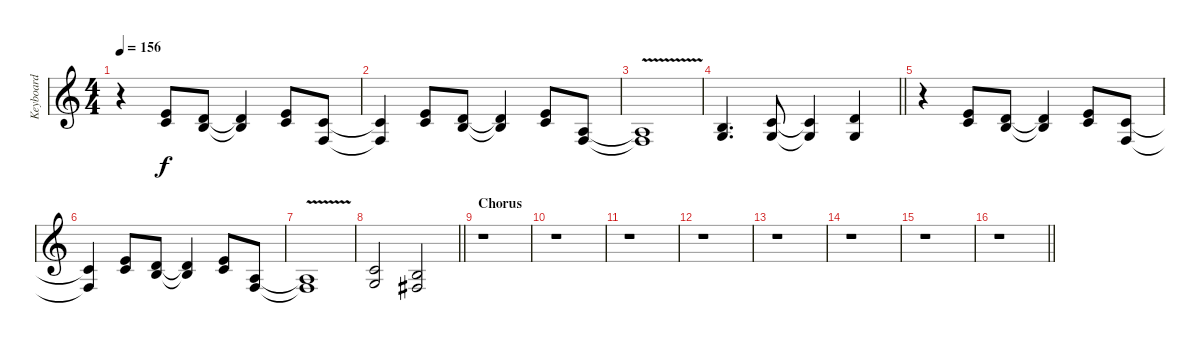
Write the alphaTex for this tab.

\track ("Keyboard" "Keyboard") {instrument synthstrings2}
\staff {score}
\tuning (E4 B3 G3 D3 A2 E2) {hide}
\ts (4 4)
\tempo 156
\clef g2
\ks c
r.4{dy f} (5.2 5.3).8 (3.2 4.3).8 (3.2{t} 4.3{t}).4 (5.2 5.3).8 (1.2 3.4).8 |
(1.2{t} 3.4{t}).4 (5.2 5.3).8 (3.2 4.3).8 (3.2{t} 4.3{t}).4 (5.2 5.3).8 (2.3 3.4).8 |
(2.3{v t} 3.4{v t}).1 |
\barLineRight lightlight
(4.3 5.4).4{d} (5.3 5.4).8 (5.3{t} 5.4{t}).4 (7.3 5.4).4 |
r.4 (5.2 5.3).8 (3.2 4.3).8 (3.2{t} 4.3{t}).4 (5.2 5.3).8 (1.2 3.4).8 |
(1.2{t} 3.4{t}).4 (5.2 5.3).8 (3.2 4.3).8 (3.2{t} 4.3{t}).4 (5.2 5.3).8 (2.3 3.4).8 |
(2.3{v t} 3.4{v t}).1 |
\barLineRight lightlight
(5.3 5.4).2 (4.3 4.4).2 |
\section ("" "Chorus")
r.1 |
r.1 |
r.1 |
r.1 |
r.1 |
r.1 |
r.1 |
\barLineRight lightlight
r.1
